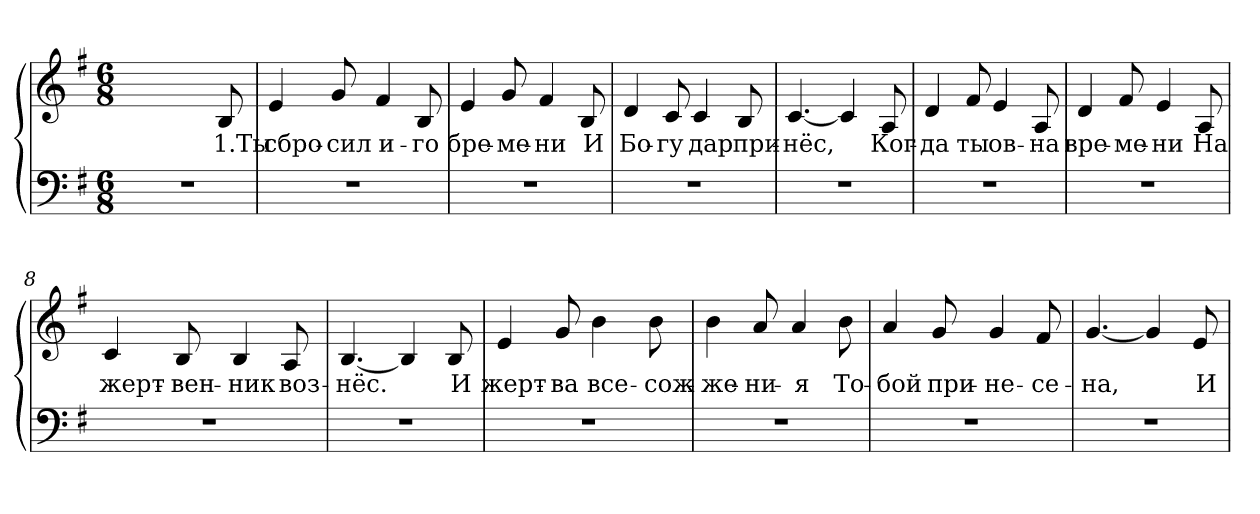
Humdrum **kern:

**kern	**kern	**text
*part2	*part1	*part1
*staff2	*staff1	*staff1
*clefF4	*clefG2	*
*k[f#]	*k[f#]	*
*e:	*e:	*
*M6/8	*M6/8	*
=1	=1	=1
2.r	4.ryy	.
.	4ryy	.
!	!	!LO:LY:b
.	8B/	1.Ты
=2	=2	=2
!	!	!LO:LY:b
2.r	4e/	сбро-
!	!	!LO:LY:b
.	8g/	-сил
!	!	!LO:LY:b
.	4f#/	и-
!	!	!LO:LY:b
.	8B/	-го
=3	=3	=3
!	!	!LO:LY:b
2.r	4e/	бре-
!	!	!LO:LY:b
.	8g/	-ме-
!	!	!LO:LY:b
.	4f#/	-ни
!	!	!LO:LY:b
.	8B/	И
=4	=4	=4
!	!	!LO:LY:b
2.r	4d/	Бо-
!	!	!LO:LY:b
.	8c/	-гу
!	!	!LO:LY:b
.	4c/	дар
!	!	!LO:LY:b
.	8B/	при-
!!LO:LB:g=z
=5	=5	=5
!	!	!LO:LY:b
2.r	[4.c/	-нёс,
.	4c/]	.
!	!	!LO:LY:b
.	8A/	Ког-
=6	=6	=6
!	!	!LO:LY:b
2.r	4d/	-да
!	!	!LO:LY:b
.	8f#/	ты
!	!	!LO:LY:b
.	4e/	ов-
!	!	!LO:LY:b
.	8A/	-на
=7	=7	=7
!	!	!LO:LY:b
2.r	4d/	вре-
!	!	!LO:LY:b
.	8f#/	-ме-
!	!	!LO:LY:b
.	4e/	-ни
!	!	!LO:LY:b
.	8A/	На
!!LO:LB:g=z
=8	=8	=8
!	!	!LO:LY:b
2.r	4c/	жерт-
!	!	!LO:LY:b
.	8B/	-вен-
!	!	!LO:LY:b
.	4B/	-ник
!	!	!LO:LY:b
.	8A/	воз-
=9	=9	=9
!	!	!LO:LY:b
2.r	[4.B/	-нёс.
.	4B/]	.
!	!	!LO:LY:b
.	8B/	И
=10	=10	=10
!	!	!LO:LY:b
2.r	4e/	жерт-
!	!	!LO:LY:b
.	8g/	-ва
!	!	!LO:LY:b
.	4b\	все-
!	!	!LO:LY:b
.	8b\	-сож-
!!LO:LB:g=z
=11	=11	=11
!	!	!LO:LY:b
2.r	4b\	-же-
!	!	!LO:LY:b
.	8a/	-ни-
!	!	!LO:LY:b
.	4a/	-я
!	!	!LO:LY:b
.	8b\	То-
=12	=12	=12
!	!	!LO:LY:b
2.r	4a/	-бой
!	!	!LO:LY:b
.	8g/	при-
!	!	!LO:LY:b
.	4g/	-не-
!	!	!LO:LY:b
.	8f#/	-се-
=13	=13	=13
!	!	!LO:LY:b
2.r	[4.g/	-на,
.	4g/]	.
!	!	!LO:LY:b
.	8e/	И
=	=	=
*-	*-	*-
